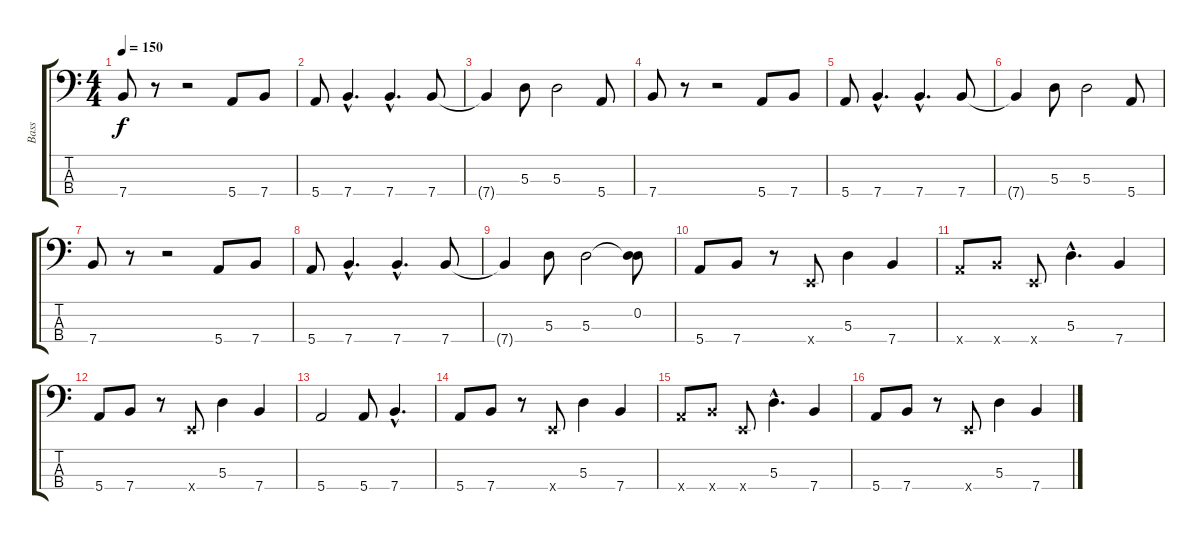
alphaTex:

\track ("Bass" "Bass") {instrument electricbassfinger}
\staff {score tabs}
\tuning (G2 D2 A1 E1) {hide}
\ts (4 4)
\tempo 150
\clef f4
\ks c
7.4.8{dy f} r.8 r.2 5.4.8 7.4.8 |
5.4.8 7.4{hac}.4{d} 7.4{hac}.4{d} 7.4.8 |
7.4{t}.4 5.3.8 5.3.2 5.4.8 |
7.4.8 r.8 r.2 5.4.8 7.4.8 |
5.4.8 7.4{hac}.4{d} 7.4{hac}.4{d} 7.4.8 |
7.4{t}.4 5.3.8 5.3.2 5.4.8 |
7.4.8 r.8 r.2 5.4.8 7.4.8 |
5.4.8 7.4{hac}.4{d} 7.4{hac}.4{d} 7.4.8 |
7.4{t}.4 5.3.8 5.3.2 (0.2 5.3{t}).8 |
5.4.8 7.4.8 r.8 0.4{x}.8 5.3.4 7.4.4 |
5.4{x}.8 7.4{x}.8 0.4{x}.8 5.3{hac}.4{d} 7.4.4 |
5.4.8 7.4.8 r.8 0.4{x}.8 5.3.4 7.4.4 |
5.4.2 5.4.8 7.4{hac}.4{d} |
5.4.8 7.4.8 r.8 0.4{x}.8 5.3.4 7.4.4 |
5.4{x}.8 7.4{x}.8 0.4{x}.8 5.3{hac}.4{d} 7.4.4 |
5.4.8 7.4.8 r.8 0.4{x}.8 5.3.4 7.4.4
